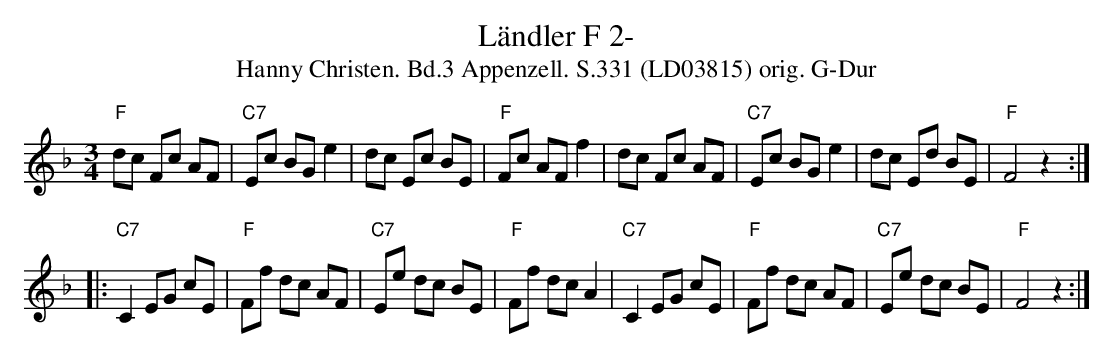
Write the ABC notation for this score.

X:1
T:Ländler F 2-
T:Hanny Christen. Bd.3 Appenzell. S.331 (LD03815) orig. G-Dur
M:3/4
L:1/8
K:Fmaj
"F"dc Fc AF | "C7"Ec BG e2 | dc Ec BE | "F"Fc AF f2 | dc Fc AF | "C7"Ec BG e2 | dc Ed BE | "F"F4 z2 :|
|: "C7"C2 EG cE | "F"Ff dc AF | "C7"Ee dc BE | "F"Ff dc A2 | "C7"C2 EG cE | "F"Ff dc AF | "C7"Ee dc BE | "F"F4 z2 :|
